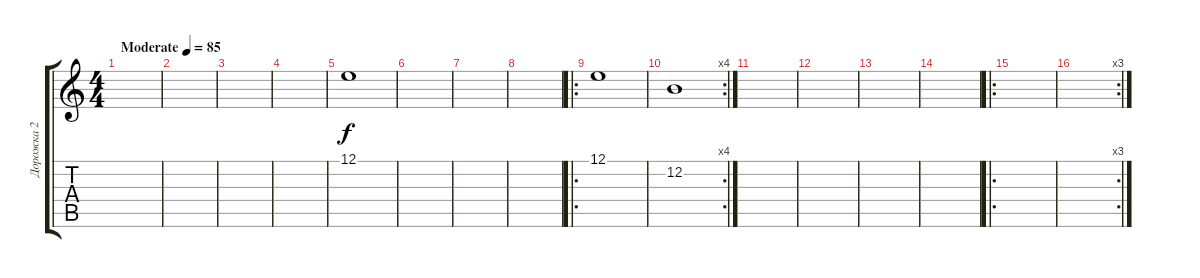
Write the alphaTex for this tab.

\track ("Дорожка 2" "Дорожка 2") {instrument fx6goblins}
\staff {score tabs}
\tuning (E4 B3 G3 D3 A2 E2) {hide}
\ts (4 4)
\tempo (85 "Moderate")
\clef g2
\ks c
|
|
|
|
12.1.1 |
|
|
|
\ro
12.1.1 |
\rc 4
12.2.1 |
|
|
|
|
\ro
|
\rc 3
